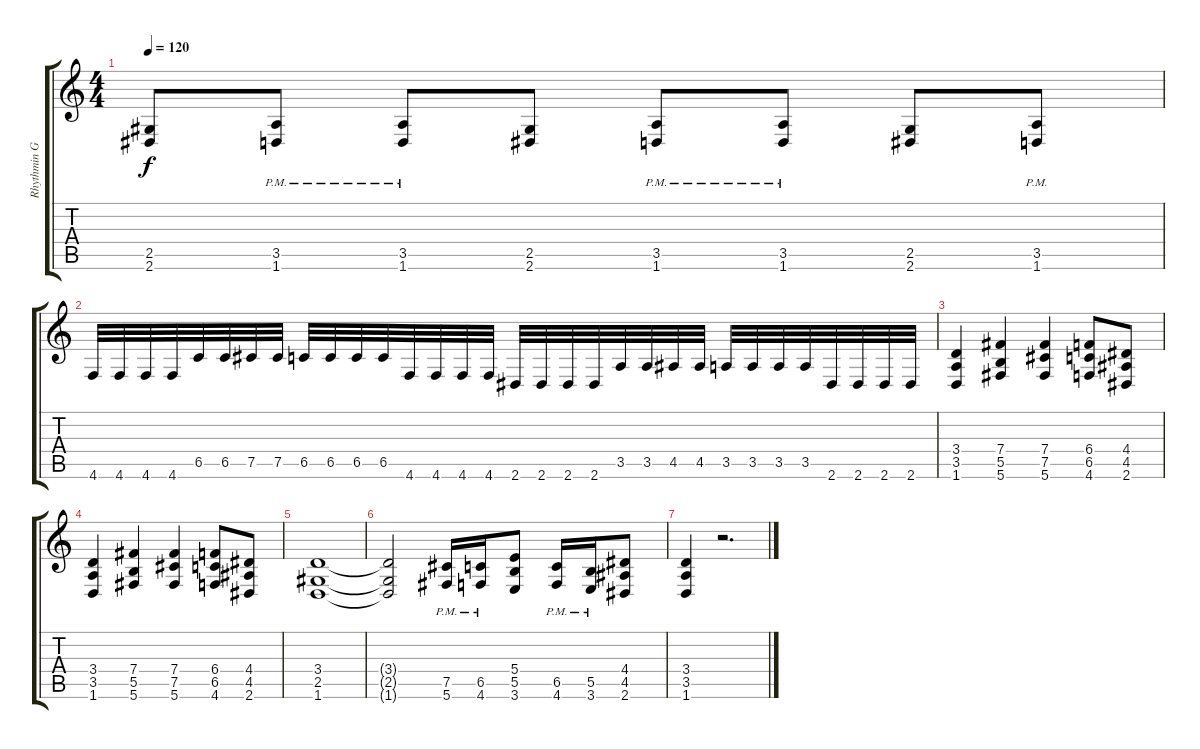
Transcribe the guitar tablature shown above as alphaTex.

\track ("Rhythmin Guitar #2" "Rhythmin G") {instrument distortionguitar}
\staff {score tabs}
\tuning (Db4 Ab3 E3 B2 Gb2 Db2) {hide}
\ts (4 4)
\tempo 120
\clef g2
\ks c
(2.5 2.6).8{dy f} (3.5{pm} 1.6{pm}).8 (3.5{pm} 1.6{pm}).8 (2.5 2.6).8 (3.5{pm} 1.6{pm}).8 (3.5{pm} 1.6{pm}).8 (2.5 2.6).8 (3.5{pm} 1.6{pm}).8 |
4.6.32 4.6.32 4.6.32 4.6.32 6.5.32 6.5.32 7.5.32 7.5.32 6.5.32 6.5.32 6.5.32 6.5.32 4.6.32 4.6.32 4.6.32 4.6.32 2.6.32 2.6.32 2.6.32 2.6.32 3.5.32 3.5.32 4.5.32 4.5.32 3.5.32 3.5.32 3.5.32 3.5.32 2.6.32 2.6.32 2.6.32 2.6.32 |
(3.4 3.5 1.6).4 (7.4 5.5 5.6).4 (7.4 7.5 5.6).4 (6.4 6.5 4.6).8 (4.4 4.5 2.6).8 |
(3.4 3.5 1.6).4 (7.4 5.5 5.6).4 (7.4 7.5 5.6).4 (6.4 6.5 4.6).8 (4.4 4.5 2.6).8 |
(3.4 2.5 1.6).1 |
(3.4{t} 2.5{t} 1.6{t}).2 (7.5{pm} 5.6{pm}).16 (6.5{pm} 4.6{pm}).16 (5.4 5.5 3.6).8 (6.5{pm} 4.6{pm}).16 (5.5{pm} 3.6{pm}).16 (4.4 4.5 2.6).8 |
(3.4 3.5 1.6).4 r.2{d}
